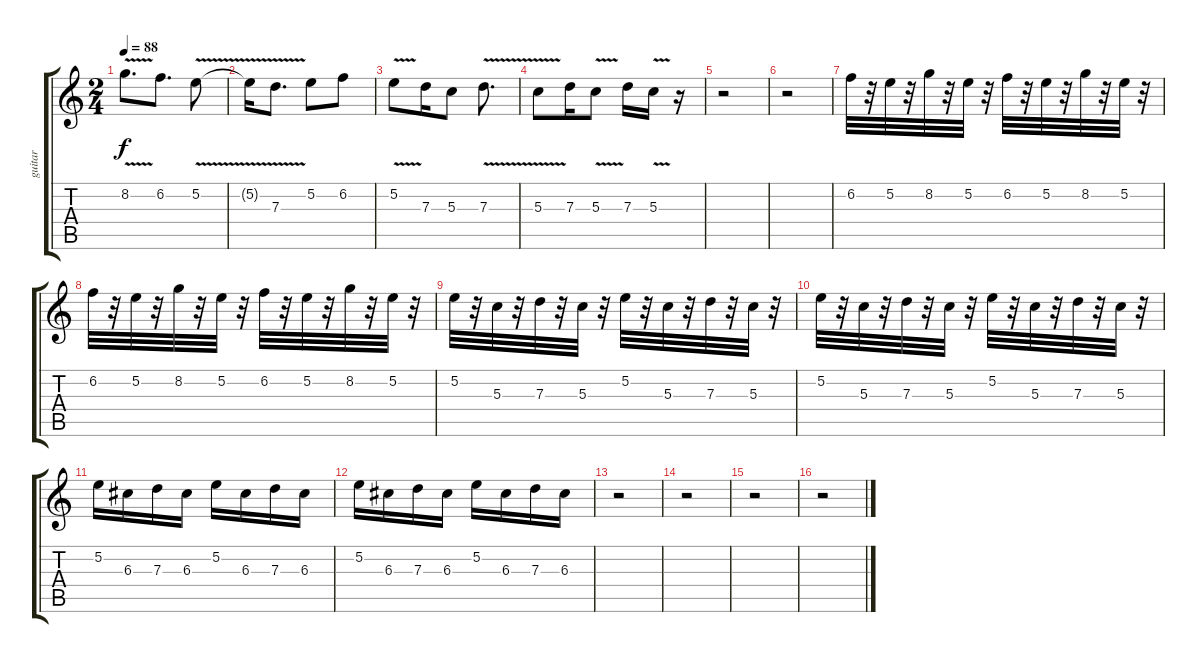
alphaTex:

\track ("guitar    solo   two" "guitar    ") {instrument overdrivenguitar}
\staff {score tabs}
\tuning (E4 B3 G3 D3 A2 E2) {hide}
\ts (2 4)
\tempo 88
\clef g2
\ks c
8.2{v}.8{d dy f} 6.2.8{d} 5.2{v}.8 |
5.2{t}.16 7.3{v}.8{d} 5.2.8 6.2.8 |
5.2{v}.8 7.3.16 5.3.8 7.3{v}.8{d} |
5.3{v}.8 7.3.16 5.3{v}.8 7.3.16 5.3{v}.16 r.16 |
r.2 |
r.2 |
6.2.32 r.32 5.2.32 r.32 8.2.32 r.32 5.2.32 r.32 6.2.32 r.32 5.2.32 r.32 8.2.32 r.32 5.2.32 r.32 |
6.2.32 r.32 5.2.32 r.32 8.2.32 r.32 5.2.32 r.32 6.2.32 r.32 5.2.32 r.32 8.2.32 r.32 5.2.32 r.32 |
5.2.32 r.32 5.3.32 r.32 7.3.32 r.32 5.3.32 r.32 5.2.32 r.32 5.3.32 r.32 7.3.32 r.32 5.3.32 r.32 |
5.2.32 r.32 5.3.32 r.32 7.3.32 r.32 5.3.32 r.32 5.2.32 r.32 5.3.32 r.32 7.3.32 r.32 5.3.32 r.32 |
5.2.16 6.3.16 7.3.16 6.3.16 5.2.16 6.3.16 7.3.16 6.3.16 |
5.2.16 6.3.16 7.3.16 6.3.16 5.2.16 6.3.16 7.3.16 6.3.16 |
r.2 |
r.2 |
r.2 |
r.2
